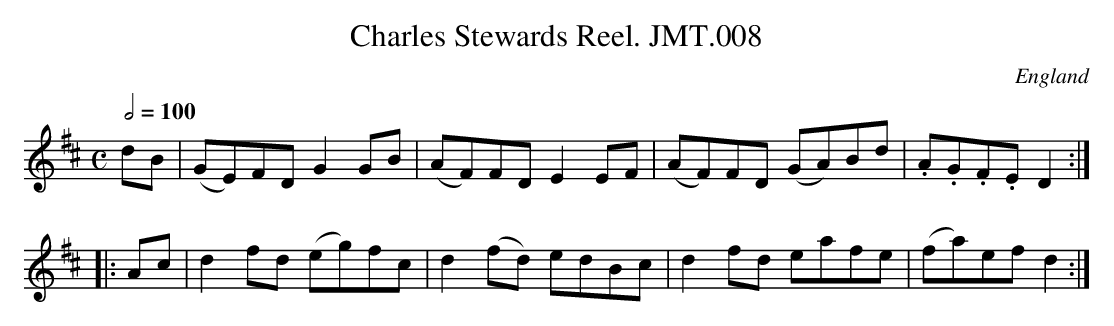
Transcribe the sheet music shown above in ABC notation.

X:1
T:Charles Stewards Reel. JMT.008
M:C
L:1/8
Q:1/2=100
O:England
K:D major
dB | (GE)FD G2 GB | (AF)FD E2 EF | (AF)FD (GA)Bd | .A.G.F.E D2 :|!
|:Ac | d2fd (eg)fc | d2 (fd) edBc | d2 fd eafe | (fa)ef d2 :|
